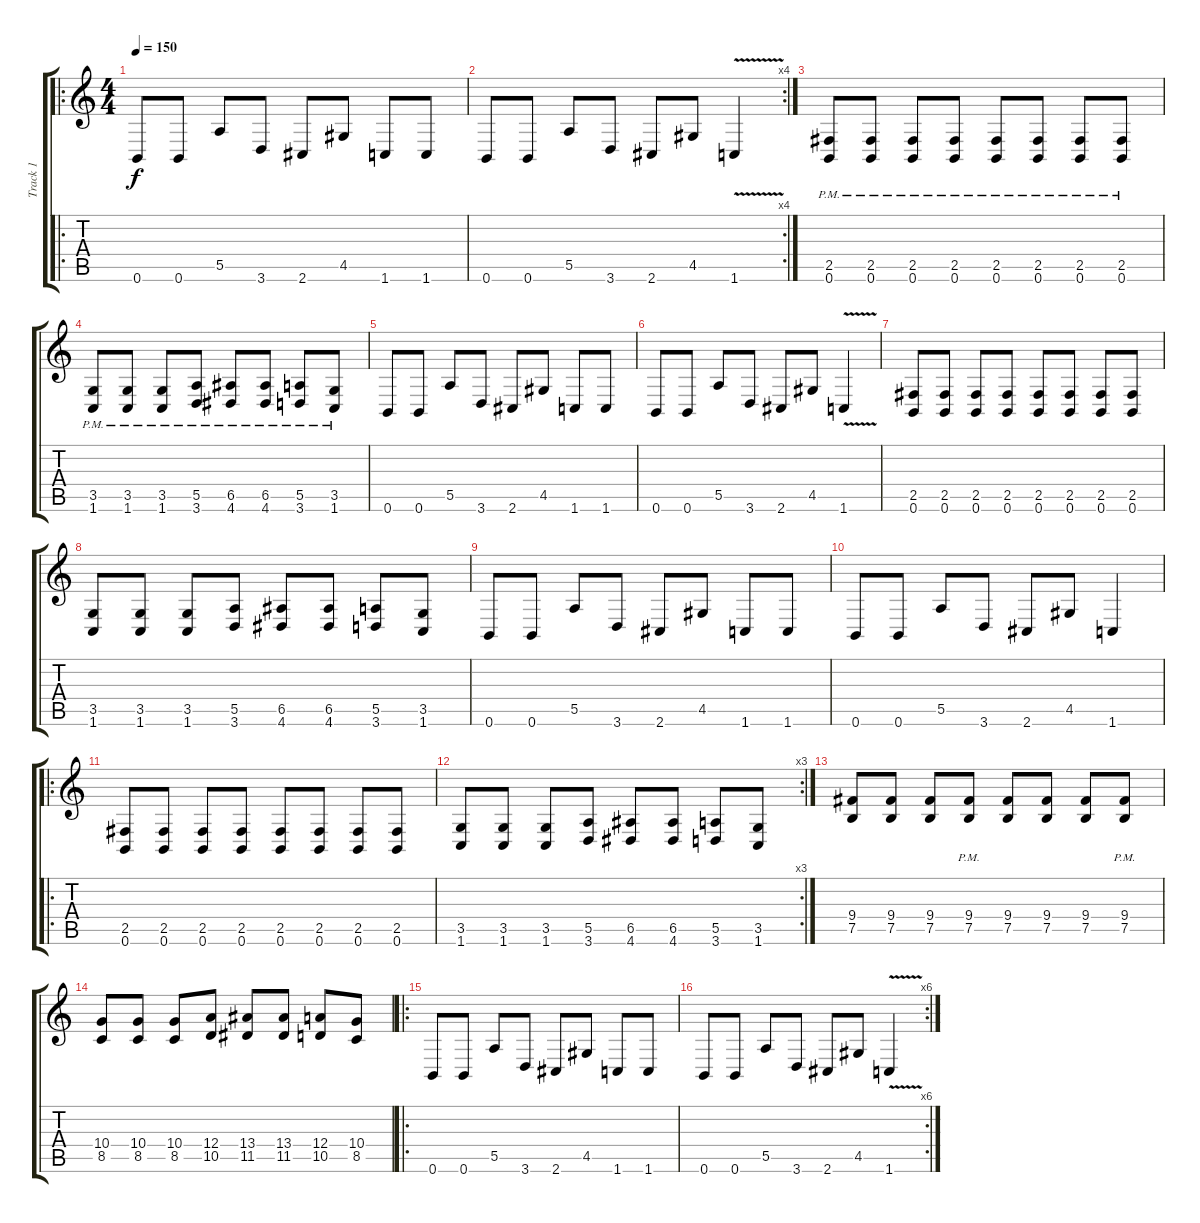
\track ("Track 1" "Track 1") {instrument distortionguitar}
\staff {score tabs}
\tuning (B3 Gb3 D3 A2 E2 B1) {hide}
\ro
\ts (4 4)
\tempo 150
\clef g2
\ks c
0.6.8{dy f instrument distortionguitar} 0.6.8 5.5.8 3.6.8 2.6.8 4.5.8 1.6.8 1.6.8 |
\rc 4
0.6.8 0.6.8 5.5.8 3.6.8 2.6.8 4.5.8 1.6{v}.4 |
(2.5{pm} 0.6{pm}).8 (2.5{pm} 0.6{pm}).8 (2.5{pm} 0.6{pm}).8 (2.5{pm} 0.6{pm}).8 (2.5{pm} 0.6{pm}).8 (2.5{pm} 0.6{pm}).8 (2.5{pm} 0.6{pm}).8 (2.5{pm} 0.6{pm}).8 |
(3.5{pm} 1.6{pm}).8 (3.5{pm} 1.6{pm}).8 (3.5{pm} 1.6{pm}).8 (5.5{pm} 3.6{pm}).8 (6.5{pm} 4.6{pm}).8 (6.5{pm} 4.6{pm}).8 (5.5{pm} 3.6{pm}).8 (3.5{pm} 1.6{pm}).8 |
0.6.8 0.6.8 5.5.8 3.6.8 2.6.8 4.5.8 1.6.8 1.6.8 |
0.6.8 0.6.8 5.5.8 3.6.8 2.6.8 4.5.8 1.6{v}.4 |
(2.5 0.6).8 (2.5 0.6).8 (2.5 0.6).8 (2.5 0.6).8 (2.5 0.6).8 (2.5 0.6).8 (2.5 0.6).8 (2.5 0.6).8 |
(3.5 1.6).8 (3.5 1.6).8 (3.5 1.6).8 (5.5 3.6).8 (6.5 4.6).8 (6.5 4.6).8 (5.5 3.6).8 (3.5 1.6).8 |
0.6.8 0.6.8 5.5.8 3.6.8 2.6.8 4.5.8 1.6.8 1.6.8 |
0.6.8 0.6.8 5.5.8 3.6.8 2.6.8 4.5.8 1.6.4 |
\ro
(2.5 0.6).8 (2.5 0.6).8 (2.5 0.6).8 (2.5 0.6).8 (2.5 0.6).8 (2.5 0.6).8 (2.5 0.6).8 (2.5 0.6).8 |
\rc 3
(3.5 1.6).8 (3.5 1.6).8 (3.5 1.6).8 (5.5 3.6).8 (6.5 4.6).8 (6.5 4.6).8 (5.5 3.6).8 (3.5 1.6).8 |
(9.4 7.5).8 (9.4 7.5).8 (9.4 7.5).8 (9.4 7.5{pm}).8 (9.4 7.5).8 (9.4 7.5).8 (9.4 7.5).8 (9.4 7.5{pm}).8 |
(10.4 8.5).8 (10.4 8.5).8 (10.4 8.5).8 (12.4 10.5).8 (13.4 11.5).8 (13.4 11.5).8 (12.4 10.5).8 (10.4 8.5).8 |
\ro
0.6.8 0.6.8 5.5.8 3.6.8 2.6.8 4.5.8 1.6.8 1.6.8 |
\rc 6
0.6.8 0.6.8 5.5.8 3.6.8 2.6.8 4.5.8 1.6{v}.4
